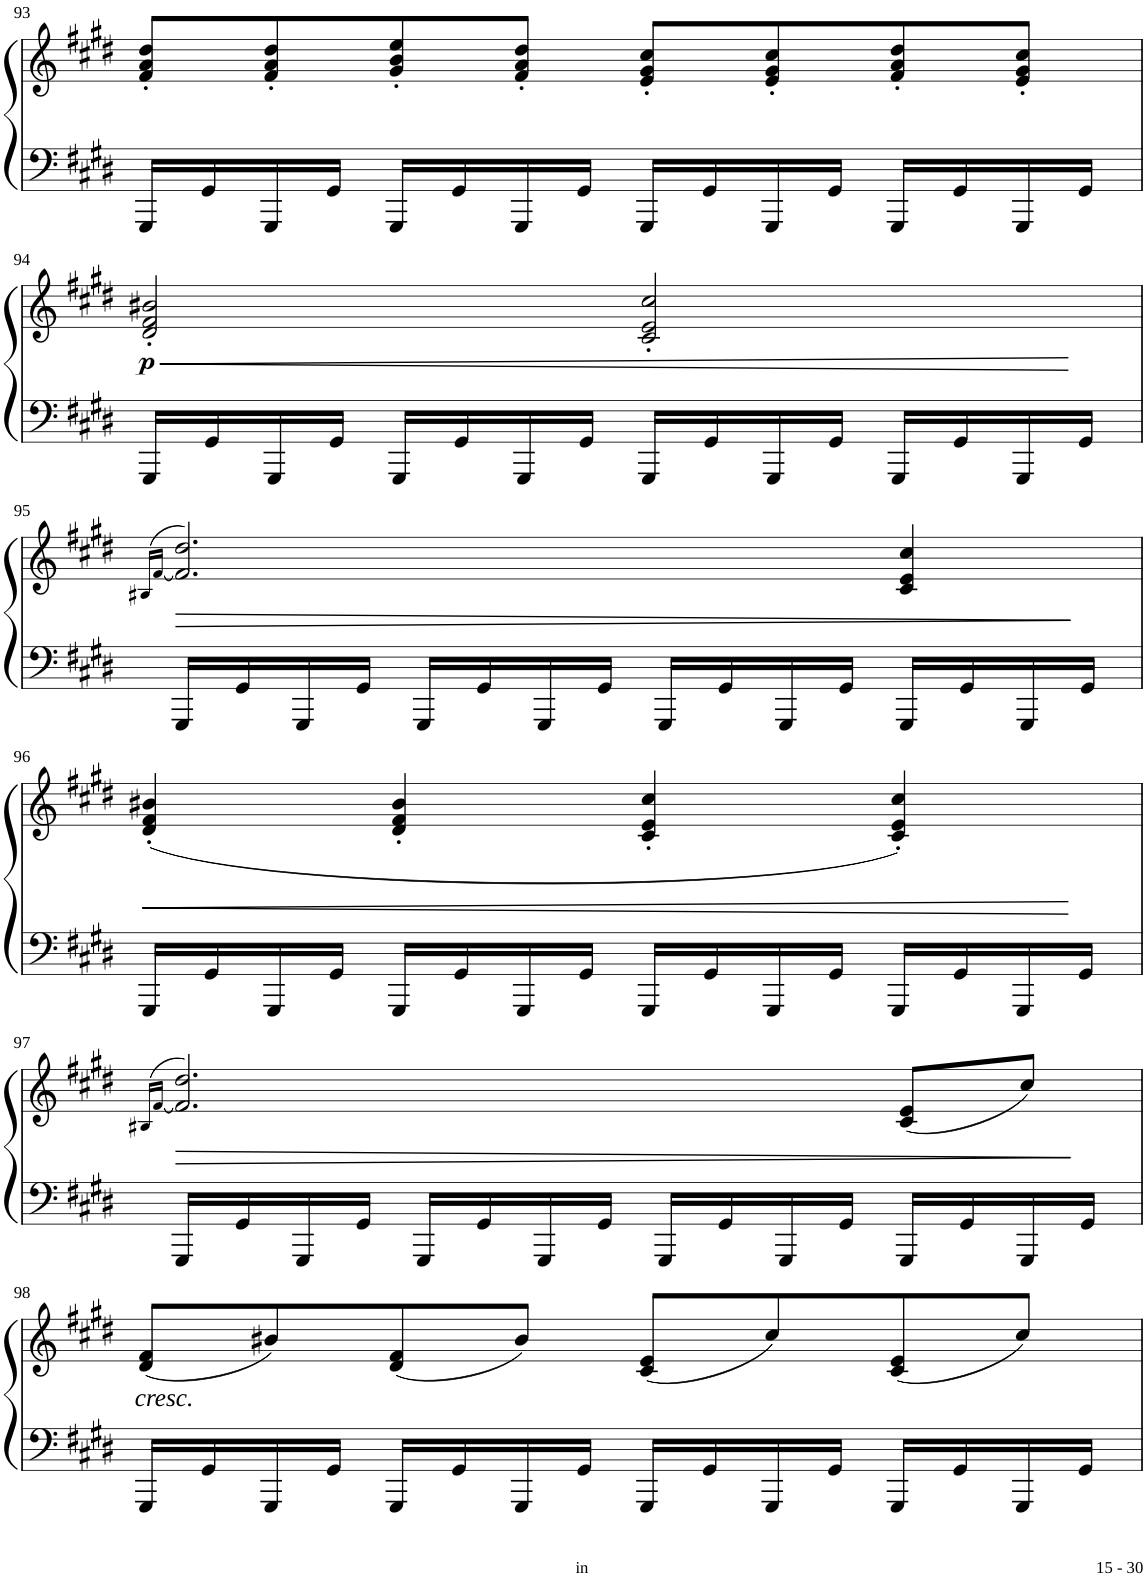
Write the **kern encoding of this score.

**kern	**kern	**dynam
*part1	*part1	*part1
*staff2	*staff1	*staff1/2
*I"Piano	*	*
*I'Pno	*	*
!!LO:PB:g=z
*clefF4	*clefG2	*
*k[f#c#g#d#]	*k[f#c#g#d#]	*
*M4/4	*M4/4	*
*met(c)	*met(c)	*
=93	=93	=93
16GGG#/LL	8f#/' 8a/' 8dd#/'L	.
16GG#/	.	.
16GGG#/	8f#/' 8a/' 8dd#/'	.
16GG#/JJ	.	.
16GGG#/LL	8g#/' 8b/' 8ee/'	.
16GG#/	.	.
16GGG#/	8f#/' 8a/' 8dd#/'J	.
16GG#/JJ	.	.
16GGG#/LL	8e/' 8g#/' 8cc#/'L	.
16GG#/	.	.
16GGG#/	8e/' 8g#/' 8cc#/'	.
16GG#/JJ	.	.
16GGG#/LL	8f#/' 8a/' 8dd#/'	.
16GG#/	.	.
16GGG#/	8e/' 8g#/' 8cc#/'J	.
16GG#/JJ	.	.
!!LO:LB:g=z
=94	=94	=94
!	!	!LO:DY:a=2
16GGG#/LL	2d#/' 2f#/' 2b#X/'	p
16GG#/	.	.
16GGG#/	.	.
16GG#/JJ	.	.
16GGG#/LL	.	.
16GG#/	.	.
16GGG#/	.	.
16GG#/JJ	.	.
16GGG#/LL	2c#/' 2e/' 2cc#/'	.
16GG#/	.	.
16GGG#/	.	.
16GG#/JJ	.	.
16GGG#/LL	.	.
16GG#/	.	.
16GGG#/	.	.
16GG#/JJ	.	.
!!LO:LB:g=z
=95	=95	=95
.	(>16qB#X/LL	.
.	[16qf#/JJ	.
16GGG#/LL	2.f#/] 2.dd#/)	.
16GG#/	.	.
16GGG#/	.	.
16GG#/JJ	.	.
16GGG#/LL	.	.
16GG#/	.	.
16GGG#/	.	.
16GG#/JJ	.	.
16GGG#/LL	.	.
16GG#/	.	.
16GGG#/	.	.
16GG#/JJ	.	.
16GGG#/LL	4c#/ 4e/ 4cc#/	.
16GG#/	.	.
16GGG#/	.	.
16GG#/JJ	.	.
!!LO:LB:g=z
=96	=96	=96
16GGG#/LL	(4d#/' 4f#/' 4b#X/'	.
16GG#/	.	.
16GGG#/	.	.
16GG#/JJ	.	.
16GGG#/LL	4d#/' 4f#/' 4b#/'	.
16GG#/	.	.
16GGG#/	.	.
16GG#/JJ	.	.
16GGG#/LL	4c#/' 4e/' 4cc#/'	.
16GG#/	.	.
16GGG#/	.	.
16GG#/JJ	.	.
16GGG#/LL	4c#/' 4e/' 4cc#/')	.
16GG#/	.	.
16GGG#/	.	.
16GG#/JJ	.	.
!!LO:LB:g=z
=97	=97	=97
.	(>16qB#X/LL	.
.	[16qf#/JJ	.
16GGG#/LL	2.f#/] 2.dd#/)	.
16GG#/	.	.
16GGG#/	.	.
16GG#/JJ	.	.
16GGG#/LL	.	.
16GG#/	.	.
16GGG#/	.	.
16GG#/JJ	.	.
16GGG#/LL	.	.
16GG#/	.	.
16GGG#/	.	.
16GG#/JJ	.	.
16GGG#/LL	(8c#/ 8e/L	.
16GG#/	.	.
16GGG#/	8cc#/J)	.
16GG#/JJ	.	.
!!LO:LB:g=z
=98	=98	=98
!	!LO:TX:b:i:t=cresc.	!
16GGG#/LL	(8d#/ 8f#/L	.
16GG#/	.	.
16GGG#/	8b#X/)	.
16GG#/JJ	.	.
16GGG#/LL	(8d#/ 8f#/	.
16GG#/	.	.
16GGG#/	8b#/J)	.
16GG#/JJ	.	.
16GGG#/LL	(8c#/ 8e/L	.
16GG#/	.	.
16GGG#/	8cc#/)	.
16GG#/JJ	.	.
16GGG#/LL	(8c#/ 8e/	.
16GG#/	.	.
16GGG#/	8cc#/J)	.
16GG#/JJ	.	.
=	=	=
*-	*-	*-
